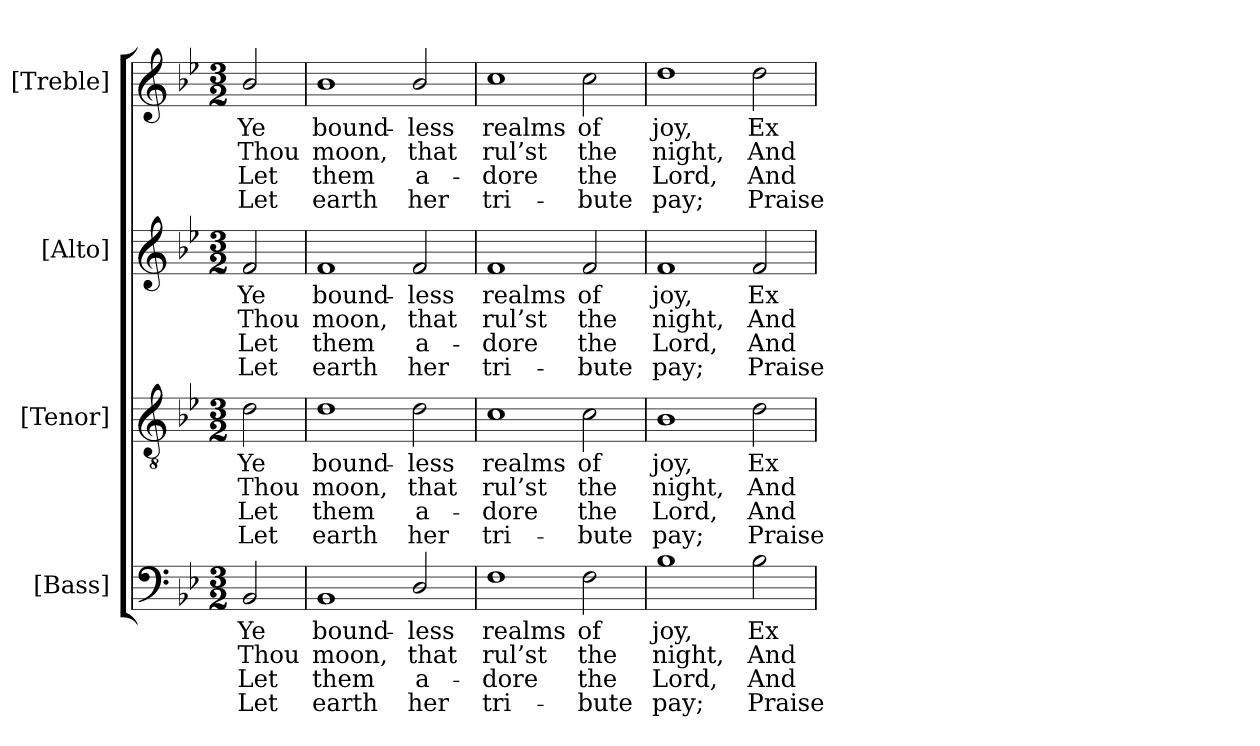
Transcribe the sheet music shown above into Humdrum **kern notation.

**kern	**text	**text	**text	**text	**kern	**text	**text	**text	**text	**kern	**text	**text	**text	**text	**kern	**text	**text	**text	**text
*part4	*part4	*part4	*part4	*part4	*part3	*part3	*part3	*part3	*part3	*part2	*part2	*part2	*part2	*part2	*part1	*part1	*part1	*part1	*part1
*staff4	*staff4	*staff4	*staff4	*staff4	*staff3	*staff3	*staff3	*staff3	*staff3	*staff2	*staff2	*staff2	*staff2	*staff2	*staff1	*staff1	*staff1	*staff1	*staff1
*I"[Bass]	*	*	*	*	*I"[Tenor]	*	*	*	*	*I"[Alto]	*	*	*	*	*I"[Treble]	*	*	*	*
!!LO:PB:g=z
*clefF4	*	*	*	*	*clefGv2	*	*	*	*	*clefG2	*	*	*	*	*clefG2	*	*	*	*
*	*	*	*	*	*ITrd7c12	*	*	*	*	*	*	*	*	*	*	*	*	*	*
*k[b-e-]	*	*	*	*	*k[b-e-]	*	*	*	*	*k[b-e-]	*	*	*	*	*k[b-e-]	*	*	*	*
*g:	*	*	*	*	*g:	*	*	*	*	*g:	*	*	*	*	*g:	*	*	*	*
*M3/2	*	*	*	*	*M3/2	*	*	*	*	*M3/2	*	*	*	*	*M3/2	*	*	*	*
=	=	=	=	=	=	=	=	=	=	=	=	=	=	=	=	=	=	=	=
!	!LO:LY:b:color=#000000	!LO:LY:b:color=#000000	!LO:LY:b:color=#000000	!LO:LY:b:color=#000000	!	!	!	!	!	!	!	!	!	!	!	!	!	!	!
!	!	!	!	!	!	!LO:LY:b:color=#000000	!LO:LY:b:color=#000000	!LO:LY:b:color=#000000	!LO:LY:b:color=#000000	!	!	!	!	!	!	!	!	!	!
!	!	!	!	!	!	!	!	!	!	!	!LO:LY:b:color=#000000	!LO:LY:b:color=#000000	!LO:LY:b:color=#000000	!LO:LY:b:color=#000000	!	!	!	!	!
!	!	!	!	!	!	!	!	!	!	!	!	!	!	!	!	!LO:LY:b:color=#000000	!LO:LY:b:color=#000000	!LO:LY:b:color=#000000	!LO:LY:b:color=#000000
2BB-i/	Ye	Thou	Let	Let	2Di\	Ye	Thou	Let	Let	2fi/	Ye	Thou	Let	Let	2b-i/	Ye	Thou	Let	Let
=1	=1	=1	=1	=1	=1	=1	=1	=1	=1	=1	=1	=1	=1	=1	=1	=1	=1	=1	=1
!	!LO:LY:b:color=#000000	!LO:LY:b:color=#000000	!LO:LY:b:color=#000000	!LO:LY:b:color=#000000	!	!	!	!	!	!	!	!	!	!	!	!	!	!	!
!	!	!	!	!	!	!LO:LY:b:color=#000000	!LO:LY:b:color=#000000	!LO:LY:b:color=#000000	!LO:LY:b:color=#000000	!	!	!	!	!	!	!	!	!	!
!	!	!	!	!	!	!	!	!	!	!	!LO:LY:b:color=#000000	!LO:LY:b:color=#000000	!LO:LY:b:color=#000000	!LO:LY:b:color=#000000	!	!	!	!	!
!	!	!	!	!	!	!	!	!	!	!	!	!	!	!	!	!LO:LY:b:color=#000000	!LO:LY:b:color=#000000	!LO:LY:b:color=#000000	!LO:LY:b:color=#000000
1BB-i	bound-	moon,	them	earth	1Di	bound-	moon,	them	earth	1fi	bound-	moon,	them	earth	1b-i	bound-	moon,	them	earth
!	!LO:LY:b:color=#000000	!LO:LY:b:color=#000000	!LO:LY:b:color=#000000	!LO:LY:b:color=#000000	!	!	!	!	!	!	!	!	!	!	!	!	!	!	!
!	!	!	!	!	!	!LO:LY:b:color=#000000	!LO:LY:b:color=#000000	!LO:LY:b:color=#000000	!LO:LY:b:color=#000000	!	!	!	!	!	!	!	!	!	!
!	!	!	!	!	!	!	!	!	!	!	!LO:LY:b:color=#000000	!LO:LY:b:color=#000000	!LO:LY:b:color=#000000	!LO:LY:b:color=#000000	!	!	!	!	!
!	!	!	!	!	!	!	!	!	!	!	!	!	!	!	!	!LO:LY:b:color=#000000	!LO:LY:b:color=#000000	!LO:LY:b:color=#000000	!LO:LY:b:color=#000000
2Di/	-less	that	a-	-her	2Di\	-less	that	a-	-her	2fi/	-less	that	a-	-her	2b-i/	-less	that	a-	-her
=2	=2	=2	=2	=2	=2	=2	=2	=2	=2	=2	=2	=2	=2	=2	=2	=2	=2	=2	=2
!	!LO:LY:b:color=#000000	!LO:LY:b:color=#000000	!LO:LY:b:color=#000000	!LO:LY:b:color=#000000	!	!	!	!	!	!	!	!	!	!	!	!	!	!	!
!	!	!	!	!	!	!LO:LY:b:color=#000000	!LO:LY:b:color=#000000	!LO:LY:b:color=#000000	!LO:LY:b:color=#000000	!	!	!	!	!	!	!	!	!	!
!	!	!	!	!	!	!	!	!	!	!	!LO:LY:b:color=#000000	!LO:LY:b:color=#000000	!LO:LY:b:color=#000000	!LO:LY:b:color=#000000	!	!	!	!	!
!	!	!	!	!	!	!	!	!	!	!	!	!	!	!	!	!LO:LY:b:color=#000000	!LO:LY:b:color=#000000	!LO:LY:b:color=#000000	!LO:LY:b:color=#000000
1Fi	realms	rul’st	dore	tri-	1Ci	realms	rul’st	dore	tri-	1fi	realms	rul’st	dore	tri-	1cci	realms	rul’st	dore	tri-
!	!LO:LY:b:color=#000000	!LO:LY:b:color=#000000	!LO:LY:b:color=#000000	!LO:LY:b:color=#000000	!	!	!	!	!	!	!	!	!	!	!	!	!	!	!
!	!	!	!	!	!	!LO:LY:b:color=#000000	!LO:LY:b:color=#000000	!LO:LY:b:color=#000000	!LO:LY:b:color=#000000	!	!	!	!	!	!	!	!	!	!
!	!	!	!	!	!	!	!	!	!	!	!LO:LY:b:color=#000000	!LO:LY:b:color=#000000	!LO:LY:b:color=#000000	!LO:LY:b:color=#000000	!	!	!	!	!
!	!	!	!	!	!	!	!	!	!	!	!	!	!	!	!	!LO:LY:b:color=#000000	!LO:LY:b:color=#000000	!LO:LY:b:color=#000000	!LO:LY:b:color=#000000
2Fi\	of	the	-the	bute	2Ci\	of	the	-the	bute	2fi/	of	the	-the	bute	2cci\	of	the	-the	bute
=3	=3	=3	=3	=3	=3	=3	=3	=3	=3	=3	=3	=3	=3	=3	=3	=3	=3	=3	=3
!	!LO:LY:b:color=#000000	!LO:LY:b:color=#000000	!LO:LY:b:color=#000000	!LO:LY:b:color=#000000	!	!	!	!	!	!	!	!	!	!	!	!	!	!	!
!	!	!	!	!	!	!LO:LY:b:color=#000000	!LO:LY:b:color=#000000	!LO:LY:b:color=#000000	!LO:LY:b:color=#000000	!	!	!	!	!	!	!	!	!	!
!	!	!	!	!	!	!	!	!	!	!	!LO:LY:b:color=#000000	!LO:LY:b:color=#000000	!LO:LY:b:color=#000000	!LO:LY:b:color=#000000	!	!	!	!	!
!	!	!	!	!	!	!	!	!	!	!	!	!	!	!	!	!LO:LY:b:color=#000000	!LO:LY:b:color=#000000	!LO:LY:b:color=#000000	!LO:LY:b:color=#000000
1B-i	joy,	night,	Lord,	pay;	1BB-i	joy,	night,	Lord,	pay;	1fi	joy,	night,	Lord,	pay;	1ddi	joy,	night,	Lord,	pay;
!	!LO:LY:b:color=#000000	!LO:LY:b:color=#000000	!LO:LY:b:color=#000000	!LO:LY:b:color=#000000	!	!	!	!	!	!	!	!	!	!	!	!	!	!	!
!	!	!	!	!	!	!LO:LY:b:color=#000000	!LO:LY:b:color=#000000	!LO:LY:b:color=#000000	!LO:LY:b:color=#000000	!	!	!	!	!	!	!	!	!	!
!	!	!	!	!	!	!	!	!	!	!	!LO:LY:b:color=#000000	!LO:LY:b:color=#000000	!LO:LY:b:color=#000000	!LO:LY:b:color=#000000	!	!	!	!	!
!	!	!	!	!	!	!	!	!	!	!	!	!	!	!	!	!LO:LY:b:color=#000000	!LO:LY:b:color=#000000	!LO:LY:b:color=#000000	!LO:LY:b:color=#000000
2B-i\	Ex-	And	And	Praise	2Di\	Ex-	And	And	Praise	2fi/	Ex-	And	And	Praise	2ddi\	Ex-	And	And	Praise
=	=	=	=	=	=	=	=	=	=	=	=	=	=	=	=	=	=	=	=
*-	*-	*-	*-	*-	*-	*-	*-	*-	*-	*-	*-	*-	*-	*-	*-	*-	*-	*-	*-
